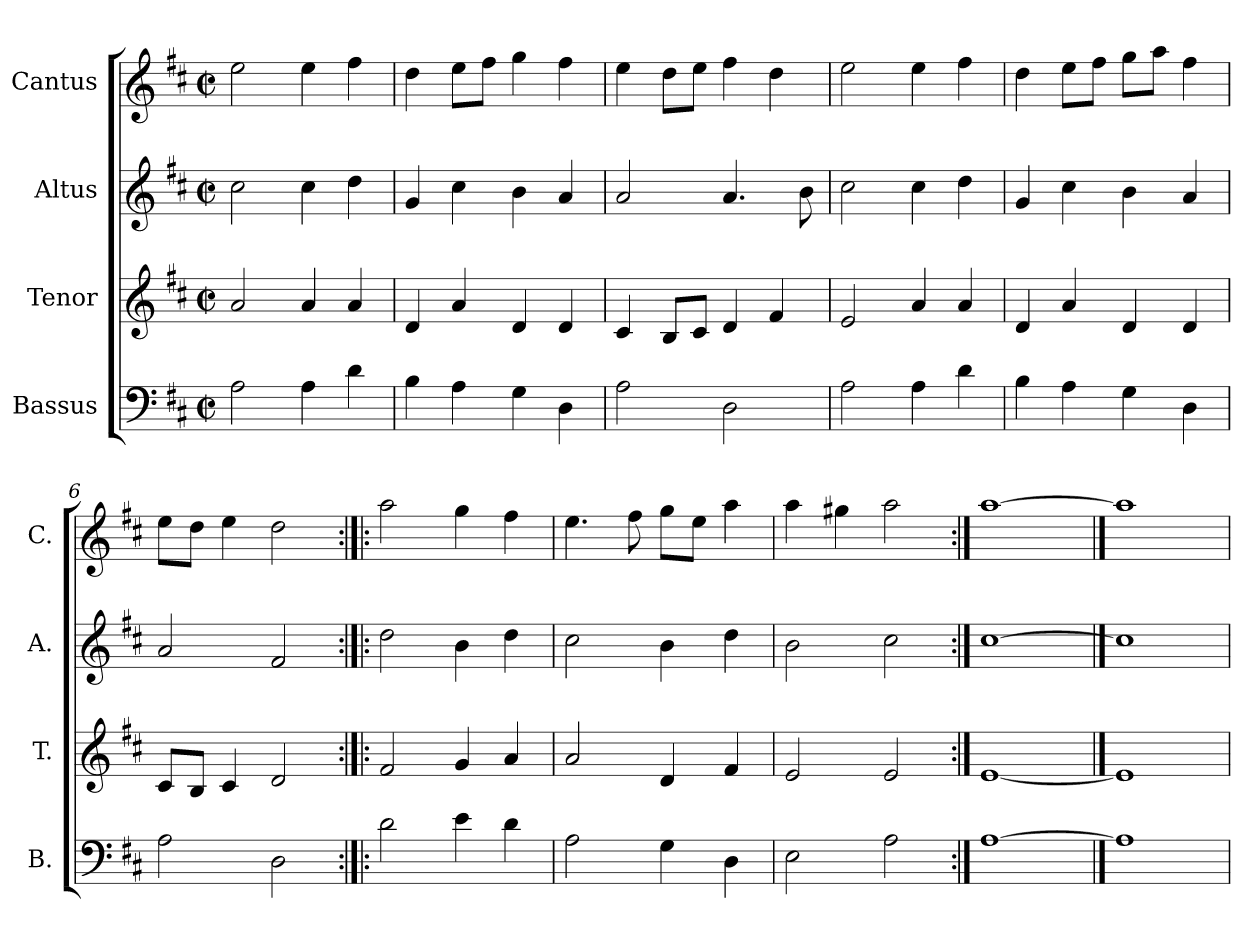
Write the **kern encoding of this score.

**kern	**kern	**kern	**kern
*part4	*part3	*part2	*part1
*staff4	*staff3	*staff2	*staff1
*I"Bassus	*I"Tenor	*I"Altus	*I"Cantus
*I'B.	*I'T.	*I'A.	*I'C.
*clefF4	*clefG2	*clefG2	*clefG2
*k[f#c#]	*k[f#c#]	*k[f#c#]	*k[f#c#]
*D:	*D:	*D:	*D:
*M2/2	*M2/2	*M2/2	*M2/2
*met(c|)	*met(c|)	*met(c|)	*met(c|)
=1	=1	=1	=1
2A\	2a/	2cc#\	2ee\
4A\	4a/	4cc#\	4ee\
4d\	4a/	4dd\	4ff#\
=2	=2	=2	=2
4B\	4d/	4g/	4dd\
4A\	4a/	4cc#\	8ee\L
.	.	.	8ff#\J
4G\	4d/	4b\	4gg\
4D\	4d/	4a/	4ff#\
=3	=3	=3	=3
2A\	4c#/	2a/	4ee\
.	8B/L	.	8dd\L
.	8c#/J	.	8ee\J
2D\	4d/	4.a/	4ff#\
.	4f#/	.	4dd\
.	.	8b\	.
=4	=4	=4	=4
2A\	2e/	2cc#\	2ee\
4A\	4a/	4cc#\	4ee\
4d\	4a/	4dd\	4ff#\
=5	=5	=5	=5
4B\	4d/	4g/	4dd\
4A\	4a/	4cc#\	8ee\L
.	.	.	8ff#\J
4G\	4d/	4b\	8gg\L
.	.	.	8aa\J
4D\	4d/	4a/	4ff#\
!!LO:LB:g=z
=6	=6	=6	=6
2A\	8c#/L	2a/	8ee\L
.	8B/J	.	8dd\J
.	4c#/	.	4ee\
2D\	2d/	2f#/	2dd\
=7:|!|:	=7:|!|:	=7:|!|:	=7:|!|:
2d\	2f#/	2dd\	2aa\
4e\	4g/	4b\	4gg\
4d\	4a/	4dd\	4ff#\
=8	=8	=8	=8
2A\	2a/	2cc#\	4.ee\
.	.	.	8ff#\
4G\	4d/	4b\	8gg\L
.	.	.	8ee\J
4D\	4f#/	4dd\	4aa\
=9	=9	=9	=9
2E\	2e/	2b\	4aa\
.	.	.	4gg#X\
2A\	2e/	2cc#\	2aa\
=10:|!	=10:|!	=10:|!	=10:|!
[1A\	[1e/	[1cc#\	[1aa\
==11	==11	==11	==11
1A\]	1e/]	1cc#\]	1aa\]
=	=	=	=
*-	*-	*-	*-
